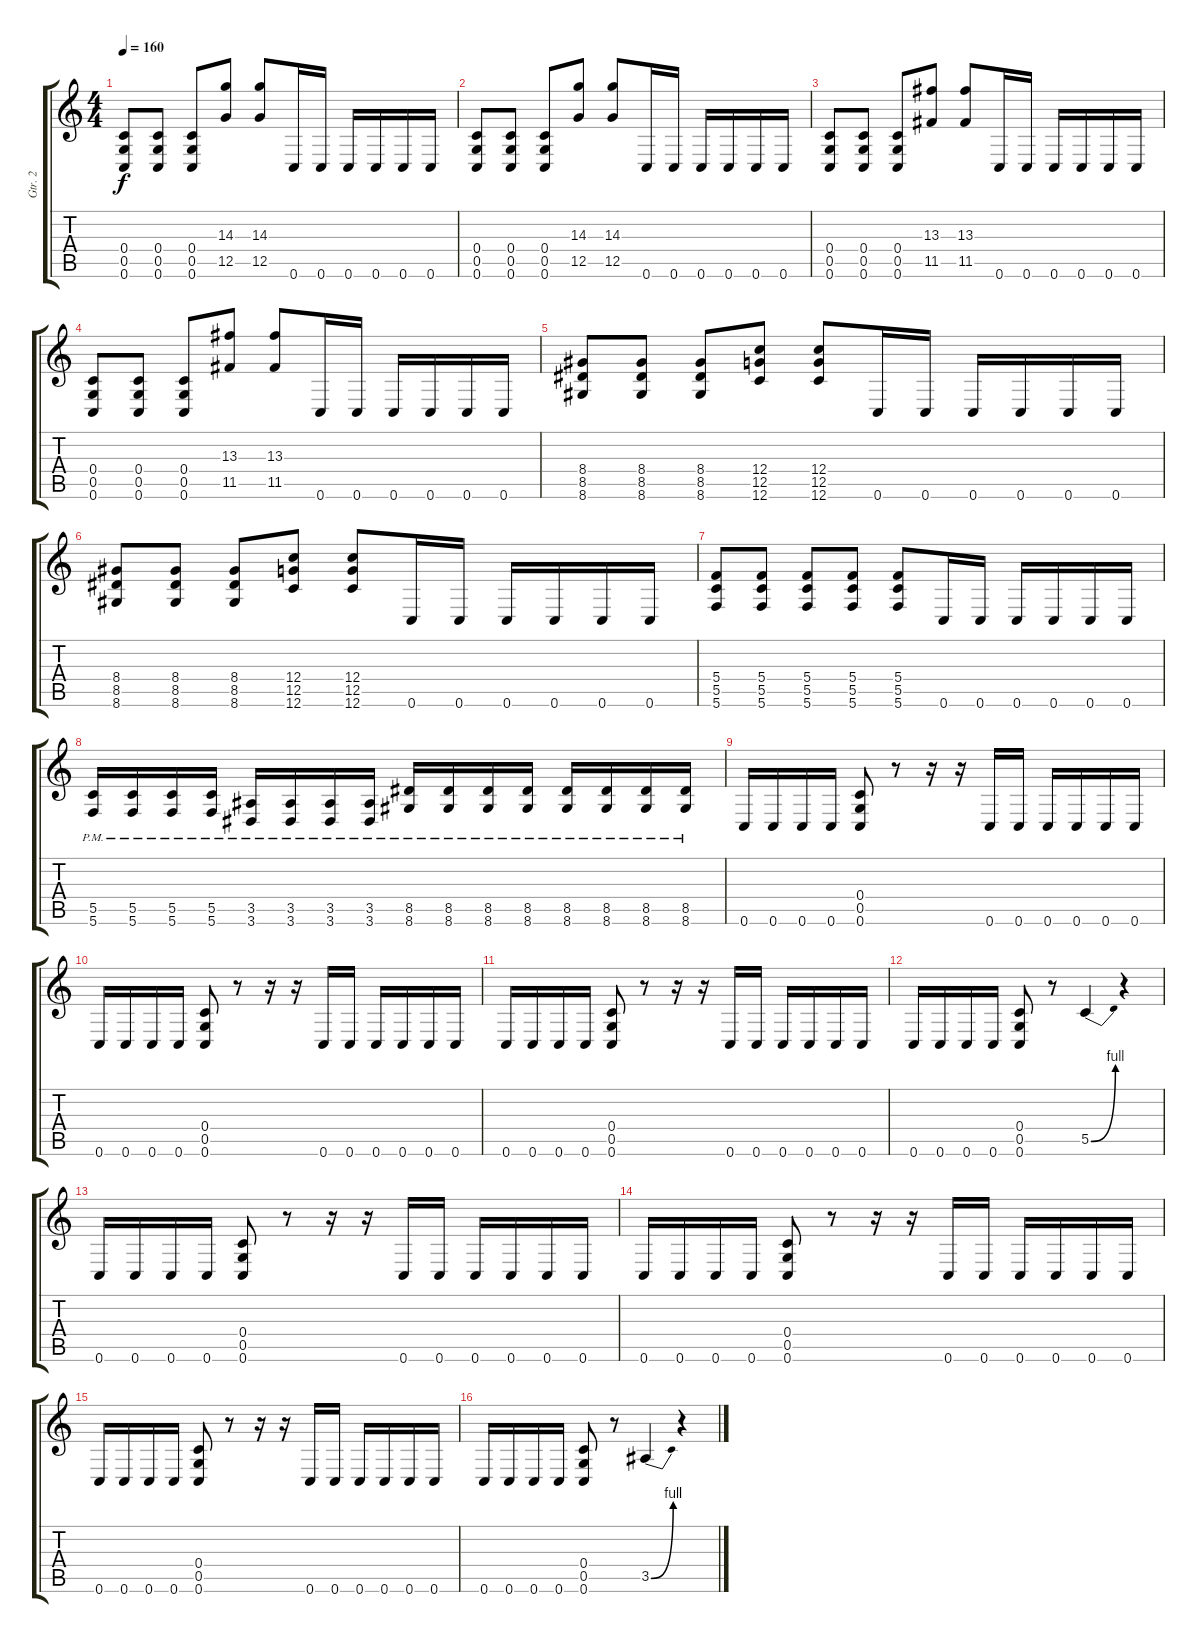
\track ("Gtr. 2" "Gtr. 2") {instrument distortionguitar}
\staff {score tabs}
\tuning (D4 A3 F3 C3 G2 C2) {hide}
\ts (4 4)
\tempo 160
\clef g2
\ks c
(0.4 0.5 0.6).8{dy f} (0.4 0.5 0.6).8 (0.4 0.5 0.6).8 (14.3 12.5).8 (14.3 12.5).8 0.6.16 0.6.16 0.6.16 0.6.16 0.6.16 0.6.16 |
(0.4 0.5 0.6).8 (0.4 0.5 0.6).8 (0.4 0.5 0.6).8 (14.3 12.5).8 (14.3 12.5).8 0.6.16 0.6.16 0.6.16 0.6.16 0.6.16 0.6.16 |
(0.4 0.5 0.6).8 (0.4 0.5 0.6).8 (0.4 0.5 0.6).8 (13.3 11.5).8 (13.3 11.5).8 0.6.16 0.6.16 0.6.16 0.6.16 0.6.16 0.6.16 |
(0.4 0.5 0.6).8 (0.4 0.5 0.6).8 (0.4 0.5 0.6).8 (13.3 11.5).8 (13.3 11.5).8 0.6.16 0.6.16 0.6.16 0.6.16 0.6.16 0.6.16 |
(8.4 8.5 8.6).8 (8.4 8.5 8.6).8 (8.4 8.5 8.6).8 (12.4 12.5 12.6).8 (12.4 12.5 12.6).8 0.6.16 0.6.16 0.6.16 0.6.16 0.6.16 0.6.16 |
(8.4 8.5 8.6).8 (8.4 8.5 8.6).8 (8.4 8.5 8.6).8 (12.4 12.5 12.6).8 (12.4 12.5 12.6).8 0.6.16 0.6.16 0.6.16 0.6.16 0.6.16 0.6.16 |
(5.4 5.5 5.6).8 (5.4 5.5 5.6).8 (5.4 5.5 5.6).8 (5.4 5.5 5.6).8 (5.4 5.5 5.6).8 0.6.16 0.6.16 0.6.16 0.6.16 0.6.16 0.6.16 |
(5.5{pm} 5.6).16 (5.5{pm} 5.6).16 (5.5{pm} 5.6).16 (5.5{pm} 5.6).16 (3.5{pm} 3.6).16 (3.5{pm} 3.6).16 (3.5{pm} 3.6).16 (3.5{pm} 3.6).16 (8.5{pm} 8.6).16 (8.5{pm} 8.6).16 (8.5{pm} 8.6).16 (8.5{pm} 8.6).16 (8.5{pm} 8.6).16 (8.5{pm} 8.6).16 (8.5{pm} 8.6).16 (8.5{pm} 8.6).16 |
0.6.16 0.6.16 0.6.16 0.6.16 (0.4 0.5 0.6).8 r.8 r.16 r.16 0.6.16 0.6.16 0.6.16 0.6.16 0.6.16 0.6.16 |
0.6.16 0.6.16 0.6.16 0.6.16 (0.4 0.5 0.6).8 r.8 r.16 r.16 0.6.16 0.6.16 0.6.16 0.6.16 0.6.16 0.6.16 |
0.6.16 0.6.16 0.6.16 0.6.16 (0.4 0.5 0.6).8 r.8 r.16 r.16 0.6.16 0.6.16 0.6.16 0.6.16 0.6.16 0.6.16 |
0.6.16 0.6.16 0.6.16 0.6.16 (0.4 0.5 0.6).8 r.8 5.5{be (bend 0 0 60 4)}.4 r.4 |
0.6.16 0.6.16 0.6.16 0.6.16 (0.4 0.5 0.6).8 r.8 r.16 r.16 0.6.16 0.6.16 0.6.16 0.6.16 0.6.16 0.6.16 |
0.6.16 0.6.16 0.6.16 0.6.16 (0.4 0.5 0.6).8 r.8 r.16 r.16 0.6.16 0.6.16 0.6.16 0.6.16 0.6.16 0.6.16 |
0.6.16 0.6.16 0.6.16 0.6.16 (0.4 0.5 0.6).8 r.8 r.16 r.16 0.6.16 0.6.16 0.6.16 0.6.16 0.6.16 0.6.16 |
0.6.16 0.6.16 0.6.16 0.6.16 (0.4 0.5 0.6).8 r.8 3.5{be (bend 0 0 60 4)}.4 r.4
